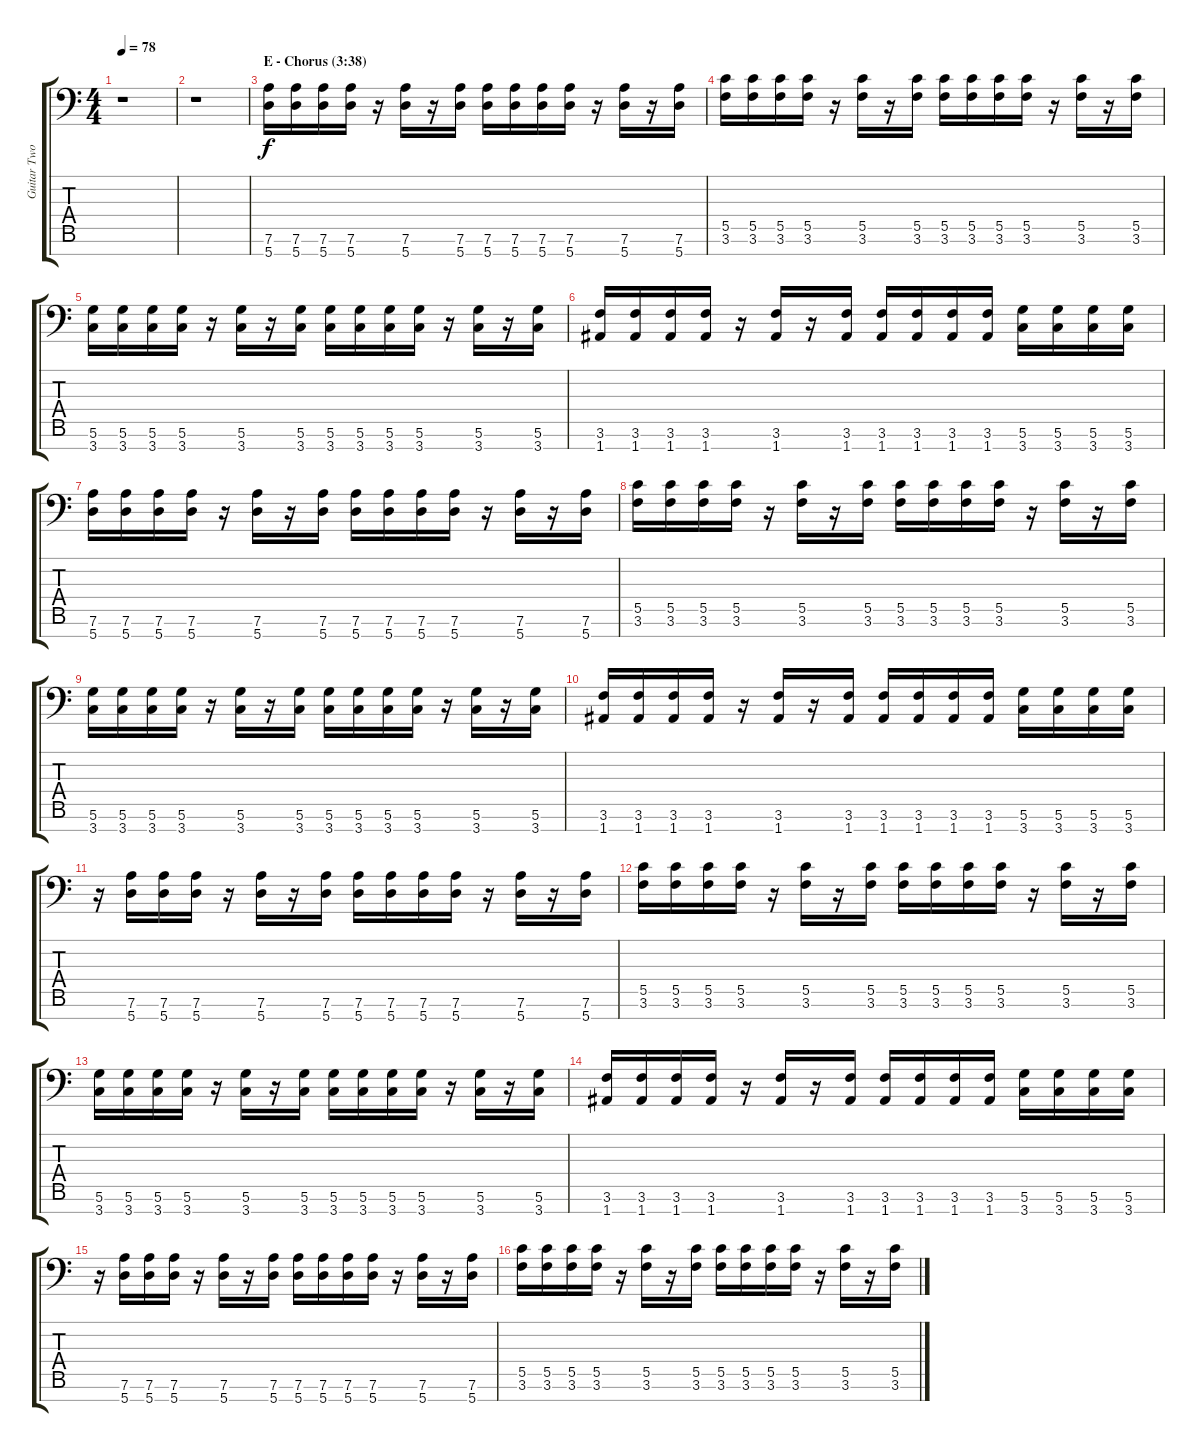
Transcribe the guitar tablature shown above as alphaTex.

\track ("Guitar Two" "Guitar Two") {instrument electricguitarclean}
\staff {score tabs}
\tuning (D4 A3 F3 C3 G2 D2 A1) {hide}
\ts (4 4)
\tempo 78
\clef f4
\ks c
r.1{dy f} |
r.1 |
\section ("" "E - Chorus (3:38)")
(7.6 5.7).16 (7.6 5.7).16 (7.6 5.7).16 (7.6 5.7).16 r.16 (7.6 5.7).16 r.16 (7.6 5.7).16 (7.6 5.7).16 (7.6 5.7).16 (7.6 5.7).16 (7.6 5.7).16 r.16 (7.6 5.7).16 r.16 (7.6 5.7).16 |
(5.5 3.6).16 (5.5 3.6).16 (5.5 3.6).16 (5.5 3.6).16 r.16 (5.5 3.6).16 r.16 (5.5 3.6).16 (5.5 3.6).16 (5.5 3.6).16 (5.5 3.6).16 (5.5 3.6).16 r.16 (5.5 3.6).16 r.16 (5.5 3.6).16 |
(5.6 3.7).16 (5.6 3.7).16 (5.6 3.7).16 (5.6 3.7).16 r.16 (5.6 3.7).16 r.16 (5.6 3.7).16 (5.6 3.7).16 (5.6 3.7).16 (5.6 3.7).16 (5.6 3.7).16 r.16 (5.6 3.7).16 r.16 (5.6 3.7).16 |
(3.6 1.7).16 (3.6 1.7).16 (3.6 1.7).16 (3.6 1.7).16 r.16 (3.6 1.7).16 r.16 (3.6 1.7).16 (3.6 1.7).16 (3.6 1.7).16 (3.6 1.7).16 (3.6 1.7).16 (5.6 3.7).16 (5.6 3.7).16 (5.6 3.7).16 (5.6 3.7).16 |
(7.6 5.7).16 (7.6 5.7).16 (7.6 5.7).16 (7.6 5.7).16 r.16 (7.6 5.7).16 r.16 (7.6 5.7).16 (7.6 5.7).16 (7.6 5.7).16 (7.6 5.7).16 (7.6 5.7).16 r.16 (7.6 5.7).16 r.16 (7.6 5.7).16 |
(5.5 3.6).16 (5.5 3.6).16 (5.5 3.6).16 (5.5 3.6).16 r.16 (5.5 3.6).16 r.16 (5.5 3.6).16 (5.5 3.6).16 (5.5 3.6).16 (5.5 3.6).16 (5.5 3.6).16 r.16 (5.5 3.6).16 r.16 (5.5 3.6).16 |
(5.6 3.7).16 (5.6 3.7).16 (5.6 3.7).16 (5.6 3.7).16 r.16 (5.6 3.7).16 r.16 (5.6 3.7).16 (5.6 3.7).16 (5.6 3.7).16 (5.6 3.7).16 (5.6 3.7).16 r.16 (5.6 3.7).16 r.16 (5.6 3.7).16 |
(3.6 1.7).16 (3.6 1.7).16 (3.6 1.7).16 (3.6 1.7).16 r.16 (3.6 1.7).16 r.16 (3.6 1.7).16 (3.6 1.7).16 (3.6 1.7).16 (3.6 1.7).16 (3.6 1.7).16 (5.6 3.7).16 (5.6 3.7).16 (5.6 3.7).16 (5.6 3.7).16 |
r.16 (7.6 5.7).16 (7.6 5.7).16 (7.6 5.7).16 r.16 (7.6 5.7).16 r.16 (7.6 5.7).16 (7.6 5.7).16 (7.6 5.7).16 (7.6 5.7).16 (7.6 5.7).16 r.16 (7.6 5.7).16 r.16 (7.6 5.7).16 |
(5.5 3.6).16 (5.5 3.6).16 (5.5 3.6).16 (5.5 3.6).16 r.16 (5.5 3.6).16 r.16 (5.5 3.6).16 (5.5 3.6).16 (5.5 3.6).16 (5.5 3.6).16 (5.5 3.6).16 r.16 (5.5 3.6).16 r.16 (5.5 3.6).16 |
(5.6 3.7).16 (5.6 3.7).16 (5.6 3.7).16 (5.6 3.7).16 r.16 (5.6 3.7).16 r.16 (5.6 3.7).16 (5.6 3.7).16 (5.6 3.7).16 (5.6 3.7).16 (5.6 3.7).16 r.16 (5.6 3.7).16 r.16 (5.6 3.7).16 |
(3.6 1.7).16 (3.6 1.7).16 (3.6 1.7).16 (3.6 1.7).16 r.16 (3.6 1.7).16 r.16 (3.6 1.7).16 (3.6 1.7).16 (3.6 1.7).16 (3.6 1.7).16 (3.6 1.7).16 (5.6 3.7).16 (5.6 3.7).16 (5.6 3.7).16 (5.6 3.7).16 |
r.16 (7.6 5.7).16 (7.6 5.7).16 (7.6 5.7).16 r.16 (7.6 5.7).16 r.16 (7.6 5.7).16 (7.6 5.7).16 (7.6 5.7).16 (7.6 5.7).16 (7.6 5.7).16 r.16 (7.6 5.7).16 r.16 (7.6 5.7).16 |
(5.5 3.6).16 (5.5 3.6).16 (5.5 3.6).16 (5.5 3.6).16 r.16 (5.5 3.6).16 r.16 (5.5 3.6).16 (5.5 3.6).16 (5.5 3.6).16 (5.5 3.6).16 (5.5 3.6).16 r.16 (5.5 3.6).16 r.16 (5.5 3.6).16
